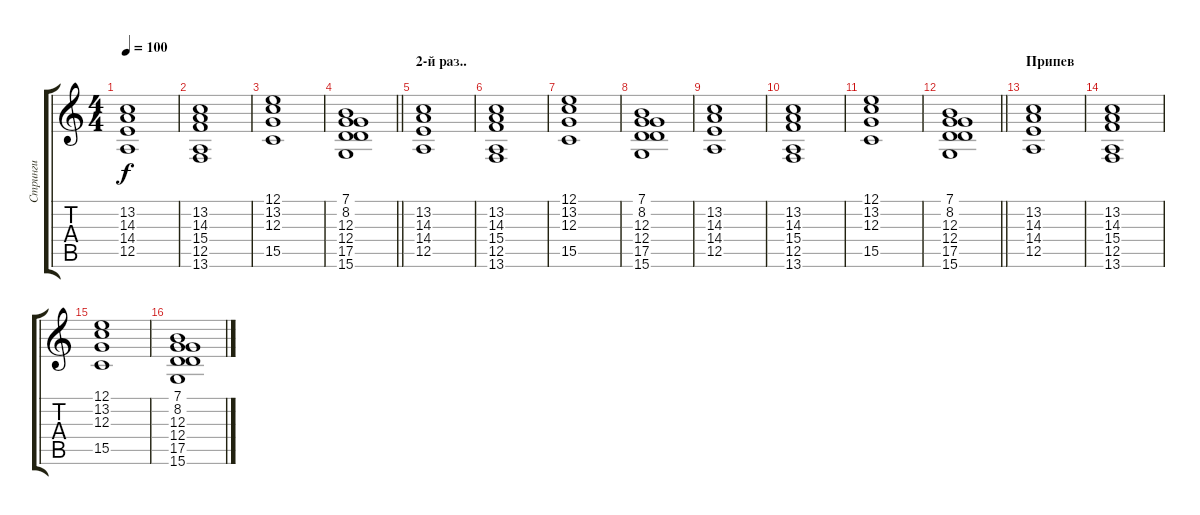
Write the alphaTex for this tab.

\track ("Стринги" "Стринги") {instrument synthstrings1}
\staff {score tabs}
\tuning (E4 B3 G3 D3 A2 E2) {hide}
\ts (4 4)
\tempo 100
\clef g2
\ks c
(13.2 14.3 14.4 12.5).1{dy f} |
(13.2 14.3 15.4 12.5 13.6).1 |
(12.1 13.2 12.3 15.5).1 |
\barLineRight lightlight
(7.1 8.2 12.3 12.4 17.5 15.6).1 |
\section ("" "2-й раз..")
(13.2 14.3 14.4 12.5).1 |
(13.2 14.3 15.4 12.5 13.6).1 |
(12.1 13.2 12.3 15.5).1 |
(7.1 8.2 12.3 12.4 17.5 15.6).1 |
(13.2 14.3 14.4 12.5).1 |
(13.2 14.3 15.4 12.5 13.6).1 |
(12.1 13.2 12.3 15.5).1 |
\barLineRight lightlight
(7.1 8.2 12.3 12.4 17.5 15.6).1 |
\section ("" "Припев")
(13.2 14.3 14.4 12.5).1 |
(13.2 14.3 15.4 12.5 13.6).1 |
(12.1 13.2 12.3 15.5).1 |
(7.1 8.2 12.3 12.4 17.5 15.6).1
